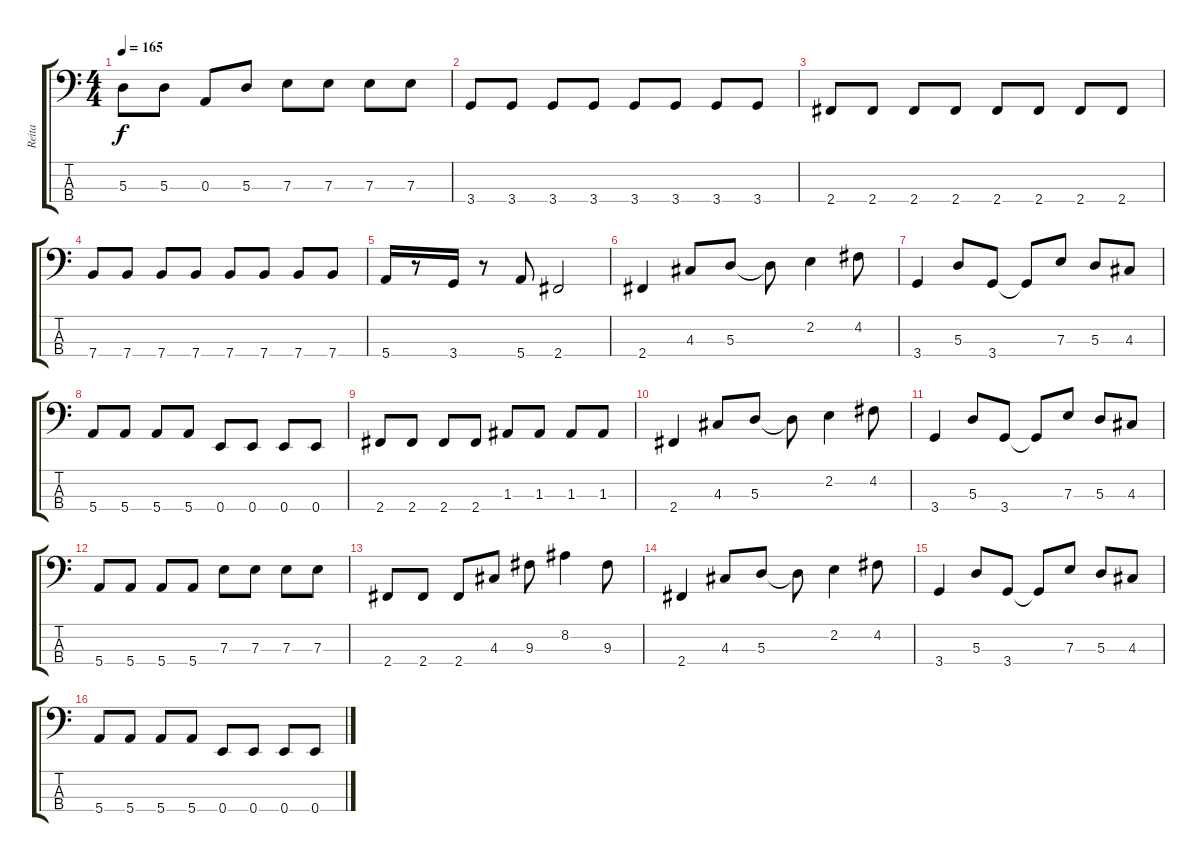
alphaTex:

\track ("Reita" "Reita") {instrument electricbasspick}
\staff {score tabs}
\tuning (G2 D2 A1 E1) {hide}
\ts (4 4)
\tempo 165
\clef f4
\ks c
5.3.8{dy f} 5.3.8 0.3.8 5.3.8 7.3.8 7.3.8 7.3.8 7.3.8 |
3.4.8 3.4.8 3.4.8 3.4.8 3.4.8 3.4.8 3.4.8 3.4.8 |
2.4.8 2.4.8 2.4.8 2.4.8 2.4.8 2.4.8 2.4.8 2.4.8 |
7.4.8 7.4.8 7.4.8 7.4.8 7.4.8 7.4.8 7.4.8 7.4.8 |
5.4.16 r.8 3.4.16 r.8 5.4.8 2.4.2 |
2.4.4 4.3.8 5.3.8 5.3{t}.8 2.2.4 4.2.8 |
3.4.4 5.3.8 3.4.8 3.4{t}.8 7.3.8 5.3.8 4.3.8 |
5.4.8 5.4.8 5.4.8 5.4.8 0.4.8 0.4.8 0.4.8 0.4.8 |
2.4.8 2.4.8 2.4.8 2.4.8 1.3.8 1.3.8 1.3.8 1.3.8 |
2.4.4 4.3.8 5.3.8 5.3{t}.8 2.2.4 4.2.8 |
3.4.4 5.3.8 3.4.8 3.4{t}.8 7.3.8 5.3.8 4.3.8 |
5.4.8 5.4.8 5.4.8 5.4.8 7.3.8 7.3.8 7.3.8 7.3.8 |
2.4.8 2.4.8 2.4.8 4.3.8 9.3.8 8.2.4 9.3.8 |
2.4.4 4.3.8 5.3.8 5.3{t}.8 2.2.4 4.2.8 |
3.4.4 5.3.8 3.4.8 3.4{t}.8 7.3.8 5.3.8 4.3.8 |
5.4.8 5.4.8 5.4.8 5.4.8 0.4.8 0.4.8 0.4.8 0.4.8
